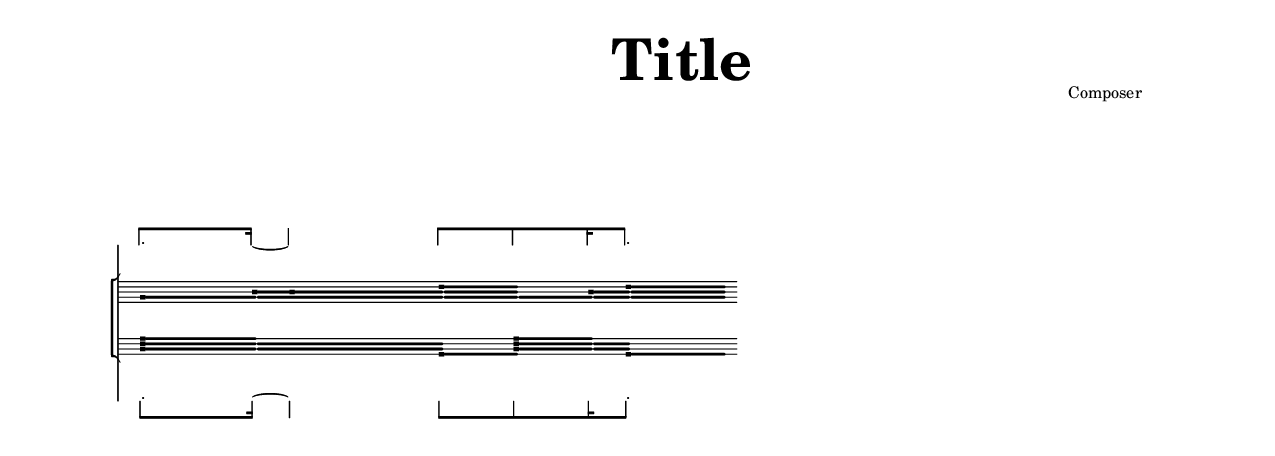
% 2015-11-21 00:35

\version "2.19.29"
\language "english"

#(ly:set-option 'relative-includes #t)

\include "stylesheet.ily"

\score {
    \new Score <<
        \new WoodwindLeftHandFingeringRhythmStaff {
            \new Voice {
                {
                    \time 4/4
                    c'8. [
                    c'16 ~ ]
                    c'4
                    c'8 [
                    c'8
                    c'16
                    c'8. ]
                }
            }
        }
        \new WoodwindFingeringStaffGroup <<
            \new WoodwindLeftHandFingeringStaff <<
                \context WoodwindLeftHandFingeringVoice = "Oboe Left Hand Fingering Voice" {
                    {
                        \time 4/4
                        <g'>8. [
                        <
                            \tweak #'transparent ##t
                            g'
                            b'
                        >16 ~ ]
                        <
                            \tweak #'transparent ##t
                            g'
                            b'
                        >4
                        <
                            \tweak #'transparent ##t
                            g'
                            \tweak #'transparent ##t
                            b'
                            d''
                        >8 [
                        <
                            \tweak #'transparent ##t
                            g'
                        >8
                        <
                            \tweak #'transparent ##t
                            g'
                            b'
                        >16
                        <
                            \tweak #'transparent ##t
                            g'
                            \tweak #'transparent ##t
                            b'
                            d''
                        >8. ]
                    }
                }
                \context WoodwindLeftHandFingeringLifelineVoice = "Oboe Left Hand Fingering Lifeline Voice" {
                    {
                        \time 4/4
                        \set WoodwindLeftHandFingeringVoice.glissandoMap = #'((1 . 1))
                        <
                            \tweak #'transparent ##t
                            e'
                            \tweak #'transparent ##t
                            g'
                            \tweak #'transparent ##t
                            b'
                            \tweak #'transparent ##t
                            d''
                            \tweak #'transparent ##t
                            f''
                        >8. \glissando [
                        \set WoodwindLeftHandFingeringVoice.glissandoMap = #'((1 . 1) (2 . 2))
                        <
                            \tweak #'transparent ##t
                            e'
                            \tweak #'transparent ##t
                            g'
                            \tweak #'transparent ##t
                            b'
                            \tweak #'transparent ##t
                            d''
                            \tweak #'transparent ##t
                            f''
                        >16 \glissando ~ ]
                        \once \override NoteColumn #'glissando-skip = ##t
                        <
                            \tweak #'transparent ##t
                            e'
                            \tweak #'transparent ##t
                            g'
                            \tweak #'transparent ##t
                            b'
                            \tweak #'transparent ##t
                            d''
                            \tweak #'transparent ##t
                            f''
                        >4
                        \set WoodwindLeftHandFingeringVoice.glissandoMap = #'((1 . 1) (2 . 2) (3 . 3))
                        <
                            \tweak #'transparent ##t
                            e'
                            \tweak #'transparent ##t
                            g'
                            \tweak #'transparent ##t
                            b'
                            \tweak #'transparent ##t
                            d''
                            \tweak #'transparent ##t
                            f''
                        >8 \glissando [
                        \set WoodwindLeftHandFingeringVoice.glissandoMap = #'((1 . 1))
                        <
                            \tweak #'transparent ##t
                            e'
                            \tweak #'transparent ##t
                            g'
                            \tweak #'transparent ##t
                            b'
                            \tweak #'transparent ##t
                            d''
                            \tweak #'transparent ##t
                            f''
                        >8 \glissando
                        \set WoodwindLeftHandFingeringVoice.glissandoMap = #'((1 . 1) (2 . 2))
                        <
                            \tweak #'transparent ##t
                            e'
                            \tweak #'transparent ##t
                            g'
                            \tweak #'transparent ##t
                            b'
                            \tweak #'transparent ##t
                            d''
                            \tweak #'transparent ##t
                            f''
                        >16 \glissando
                        \set WoodwindLeftHandFingeringVoice.glissandoMap = #'((1 . 1) (2 . 2) (3 . 3))
                        \afterGrace
                        <
                            \tweak #'transparent ##t
                            e'
                            \tweak #'transparent ##t
                            g'
                            \tweak #'transparent ##t
                            b'
                            \tweak #'transparent ##t
                            d''
                            \tweak #'transparent ##t
                            f''
                        >8. \glissando ]
                        {
                            <
                                \tweak #'transparent ##t
                                e'
                                \tweak #'transparent ##t
                                g'
                                \tweak #'transparent ##t
                                b'
                                \tweak #'transparent ##t
                                d''
                                \tweak #'transparent ##t
                                f''
                            >16
                        }
                    }
                }
            >>
            \new WoodwindRightHandFingeringStaff <<
                \context WoodwindRightHandFingeringVoice = "Oboe Right Hand Fingering Voice" {
                    {
                        \time 4/4
                        <a' c'' e''>8. [
                        <
                            \tweak #'transparent ##t
                            a'
                            \tweak #'transparent ##t
                            c''
                        >16 ~ ]
                        <
                            \tweak #'transparent ##t
                            a'
                            \tweak #'transparent ##t
                            c''
                        >4
                        <f'>8 [
                        <a' c'' e''>8
                        <
                            \tweak #'transparent ##t
                            a'
                            \tweak #'transparent ##t
                            c''
                        >16
                        <f'>8. ]
                    }
                }
                \context WoodwindRightHandFingeringLifelineVoice = "Oboe Right Hand Fingering Lifeline Voice" {
                    {
                        \time 4/4
                        \set WoodwindRightHandFingeringVoice.glissandoMap = #'((1 . 1) (2 . 2) (3 . 3))
                        <
                            \tweak #'transparent ##t
                            f'
                            \tweak #'transparent ##t
                            a'
                            \tweak #'transparent ##t
                            c''
                            \tweak #'transparent ##t
                            e''
                        >8. \glissando [
                        \set WoodwindRightHandFingeringVoice.glissandoMap = #'((1 . 1) (2 . 2))
                        <
                            \tweak #'transparent ##t
                            f'
                            \tweak #'transparent ##t
                            a'
                            \tweak #'transparent ##t
                            c''
                            \tweak #'transparent ##t
                            e''
                        >16 \glissando ~ ]
                        \once \override NoteColumn #'glissando-skip = ##t
                        <
                            \tweak #'transparent ##t
                            f'
                            \tweak #'transparent ##t
                            a'
                            \tweak #'transparent ##t
                            c''
                            \tweak #'transparent ##t
                            e''
                        >4
                        \set WoodwindRightHandFingeringVoice.glissandoMap = #'((0 . 0))
                        <
                            \tweak #'transparent ##t
                            f'
                            \tweak #'transparent ##t
                            a'
                            \tweak #'transparent ##t
                            c''
                            \tweak #'transparent ##t
                            e''
                        >8 \glissando [
                        \set WoodwindRightHandFingeringVoice.glissandoMap = #'((1 . 1) (2 . 2) (3 . 3))
                        <
                            \tweak #'transparent ##t
                            f'
                            \tweak #'transparent ##t
                            a'
                            \tweak #'transparent ##t
                            c''
                            \tweak #'transparent ##t
                            e''
                        >8 \glissando
                        \set WoodwindRightHandFingeringVoice.glissandoMap = #'((1 . 1) (2 . 2))
                        <
                            \tweak #'transparent ##t
                            f'
                            \tweak #'transparent ##t
                            a'
                            \tweak #'transparent ##t
                            c''
                            \tweak #'transparent ##t
                            e''
                        >16 \glissando
                        \set WoodwindRightHandFingeringVoice.glissandoMap = #'((0 . 0))
                        \afterGrace
                        <
                            \tweak #'transparent ##t
                            f'
                            \tweak #'transparent ##t
                            a'
                            \tweak #'transparent ##t
                            c''
                            \tweak #'transparent ##t
                            e''
                        >8. \glissando ]
                        {
                            <
                                \tweak #'transparent ##t
                                f'
                                \tweak #'transparent ##t
                                a'
                                \tweak #'transparent ##t
                                c''
                                \tweak #'transparent ##t
                                e''
                            >16
                        }
                    }
                }
            >>
        >>
        \new WoodwindRightHandFingeringRhythmStaff {
            \new Voice {
                {
                    \time 4/4
                    c'8. [
                    c'16 ~ ]
                    c'4
                    c'8 [
                    c'8
                    c'16
                    c'8. ]
                }
            }
        }
    >>
}